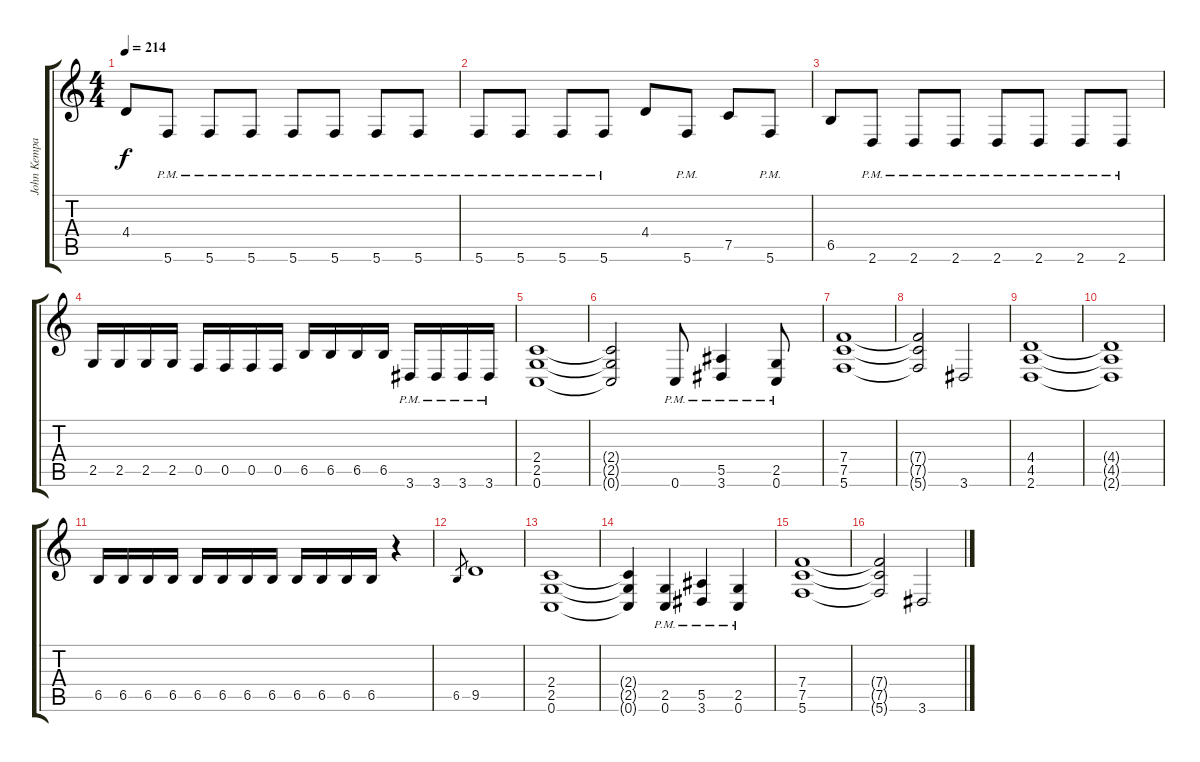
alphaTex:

\track ("John Kempainen (Guitar)" "John Kempa") {instrument distortionguitar}
\staff {score tabs}
\tuning (C4 G3 Eb3 Bb2 F2 C2) {hide}
\ts (4 4)
\tempo 214
\clef g2
\ks c
4.4.8{dy f} 5.6{pm}.8 5.6{pm}.8 5.6{pm}.8 5.6{pm}.8 5.6{pm}.8 5.6{pm}.8 5.6{pm}.8 |
5.6{pm}.8 5.6{pm}.8 5.6{pm}.8 5.6{pm}.8 4.4.8 5.6{pm}.8 7.5.8 5.6{pm}.8 |
6.5.8 2.6{pm}.8 2.6{pm}.8 2.6{pm}.8 2.6{pm}.8 2.6{pm}.8 2.6{pm}.8 2.6{pm}.8 |
2.5.16 2.5.16 2.5.16 2.5.16 0.5.16 0.5.16 0.5.16 0.5.16 6.5.16 6.5.16 6.5.16 6.5.16 3.6{pm}.16 3.6{pm}.16 3.6{pm}.16 3.6{pm}.16 |
(2.4 2.5 0.6).1 |
(2.4{t} 2.5{t} 0.6{t}).2 0.6{pm}.8 (5.5{pm} 3.6{pm}).4 (2.5{pm} 0.6{pm}).8 |
(7.4 7.5 5.6).1 |
(7.4{t} 7.5{t} 5.6{t}).2 3.6.2 |
(4.4 4.5 2.6).1 |
(4.4{t} 4.5{t} 2.6{t}).1 |
6.5.16 6.5.16 6.5.16 6.5.16 6.5.16 6.5.16 6.5.16 6.5.16 6.5.16 6.5.16 6.5.16 6.5.16 r.4 |
6.5.8{gr} 9.5.1 |
(2.4 2.5 0.6).1 |
(2.4{t} 2.5{t} 0.6{t}).4 (2.5{pm} 0.6{pm}).4 (5.5{pm} 3.6{pm}).4 (2.5{pm} 0.6{pm}).4 |
(7.4 7.5 5.6).1 |
(7.4{t} 7.5{t} 5.6{t}).2 3.6.2
